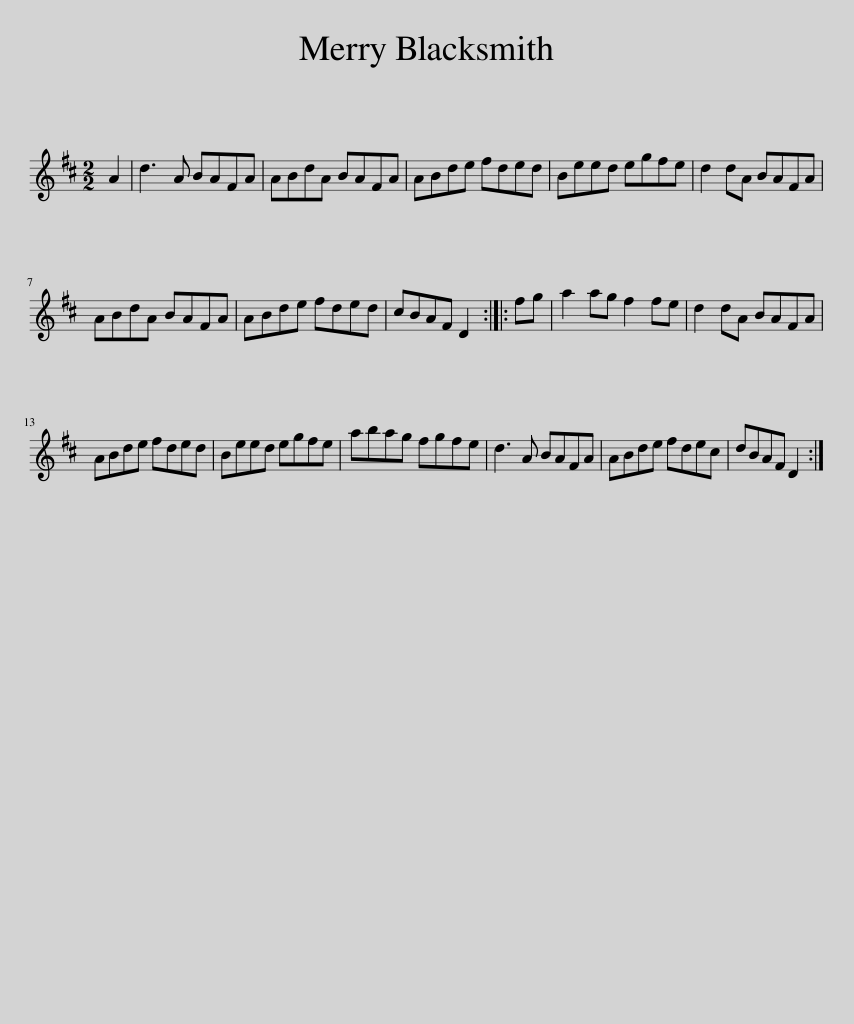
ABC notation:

X:1
L:1/8
M:2/2
I:linebreak $
K:D
V:1 treble
V:1
 A2 | d3 A BAFA | ABdA BAFA | ABde fded | Beed egfe | %5
 d2 dA BAFA |$ ABdA BAFA | ABde fded | cBAF D2 :: fg | %10
 a2 ag f2 fe | d2 dA BAFA |$ ABde fded | Beed egfe | abag fgfe | %15
 d3 A BAFA | ABde fdec | dBAF D2 :| %18
